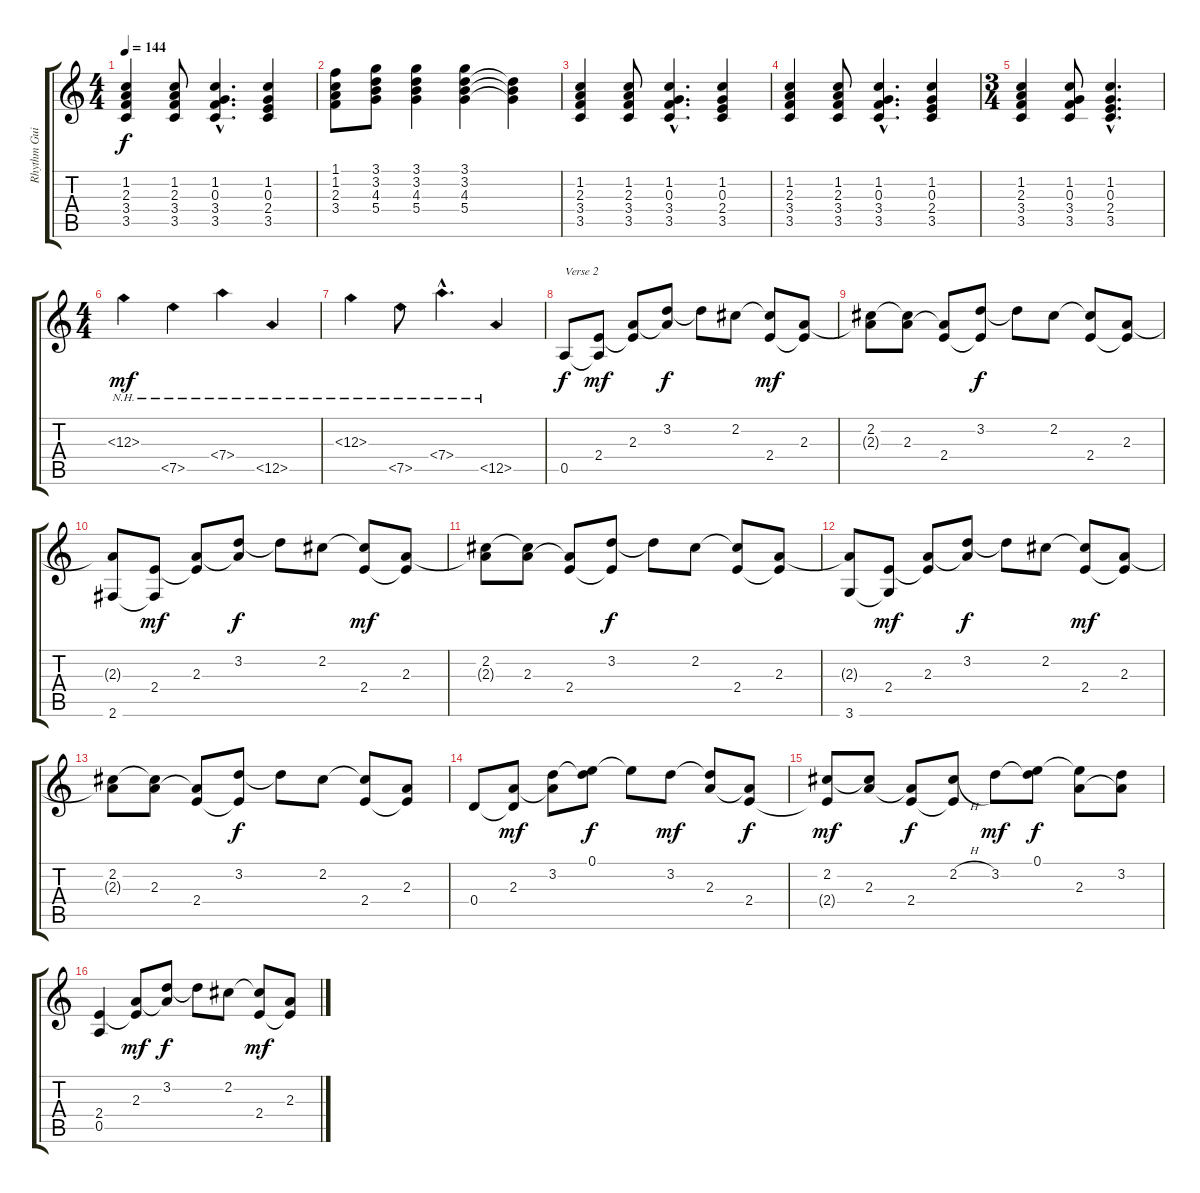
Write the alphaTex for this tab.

\track ("Rhythm Guitar 1" "Rhythm Gui") {instrument distortionguitar}
\staff {score tabs}
\tuning (E4 B3 G3 D3 A2 E2) {hide}
\ts (4 4)
\tempo 144
\clef g2
\ks c
(1.2 2.3 3.4 3.5).4{dy f} (1.2 2.3 3.4 3.5).8 (1.2{hac} 0.3{hac} 3.4{hac} 3.5{hac}).4{d} (1.2 0.3 2.4 3.5).4 |
(1.1 1.2 2.3 3.4).8 (3.1 3.2 4.3 5.4).8 (3.1 3.2 4.3 5.4).4 (3.1 3.2 4.3 5.4).4 (3.2{t} 4.3{t} 5.4{t}).4 |
(1.2 2.3 3.4 3.5).4 (1.2 2.3 3.4 3.5).8 (1.2{hac} 0.3{hac} 3.4{hac} 3.5{hac}).4{d} (1.2 0.3 2.4 3.5).4 |
(1.2 2.3 3.4 3.5).4 (1.2 2.3 3.4 3.5).8 (1.2{hac} 0.3{hac} 3.4{hac} 3.5{hac}).4{d} (1.2 0.3 2.4 3.5).4 |
\ts (3 4)
(1.2 2.3 3.4 3.5).4 (1.2 0.3 3.4 3.5).8 (1.2{hac} 0.3{hac} 2.4{hac} 3.5{hac}).4{d} |
\ts (4 4)
12.3{nh}.4{dy mf volume 16 instrument acousticguitarsteel} 7.5{nh}.4 7.4{nh}.4 12.5{nh}.4 |
12.3{nh}.4 7.5{nh}.8 7.4{nh hac}.4{d} 12.5{nh}.4 |
0.5.8{txt "Verse 2" dy f volume 14 instrument distortionguitar} (2.4 0.5{t}).8{dy mf} (2.3 2.4{t}).8 (3.2 2.3{t}).8{dy f} 3.2{t}.8 2.2.8 (2.2{t} 2.4).8{dy mf} (2.3 2.4{t}).8 |
(2.2 2.3{t}).8 (2.2{t} 2.3).8 (2.3{t} 2.4).8 (3.2 2.4{t}).8{dy f} 3.2{t}.8 2.2.8 (2.2{t} 2.4).8 (2.3 2.4{t}).8 |
(2.3{t} 2.6).8 (2.4 2.6{t}).8{dy mf} (2.3 2.4{t}).8 (3.2 2.3{t}).8{dy f} 3.2{t}.8 2.2.8 (2.2{t} 2.4).8{dy mf} (2.3 2.4{t}).8 |
(2.2 2.3{t}).8 (2.2{t} 2.3).8 (2.3{t} 2.4).8 (3.2 2.4{t}).8{dy f} 3.2{t}.8 2.2.8 (2.2{t} 2.4).8 (2.3 2.4{t}).8 |
(2.3{t} 3.6).8 (2.4 3.6{t}).8{dy mf} (2.3 2.4{t}).8 (3.2 2.3{t}).8{dy f} 3.2{t}.8 2.2.8 (2.2{t} 2.4).8{dy mf} (2.3 2.4{t}).8 |
(2.2 2.3{t}).8 (2.2{t} 2.3).8 (2.3{t} 2.4).8 (3.2 2.4{t}).8{dy f} 3.2{t}.8 2.2.8 (2.2{t} 2.4).8 (2.3 2.4{t}).8 |
0.4.8 (2.3 0.4{t}).8{dy mf} (3.2 2.3{t}).8 (0.1 3.2{t}).8{dy f} 0.1{t}.8 3.2.8{dy mf} (3.2{t} 2.3).8 (2.3{t} 2.4).8{dy f} |
(2.2 2.4{t}).8{dy mf} (2.2{t} 2.3).8 (2.3{t} 2.4).8{dy f} (2.2{h} 2.4{t}).8 3.2.8{dy mf} (0.1 3.2{t}).8{dy f} (0.1{t} 2.3).8 (3.2 2.3{t}).8 |
(2.4 0.5).4 (2.3 2.4{t}).8{dy mf} (3.2 2.3{t}).8{dy f} 3.2{t}.8 2.2.8 (2.2{t} 2.4).8{dy mf} (2.3 2.4{t}).8
